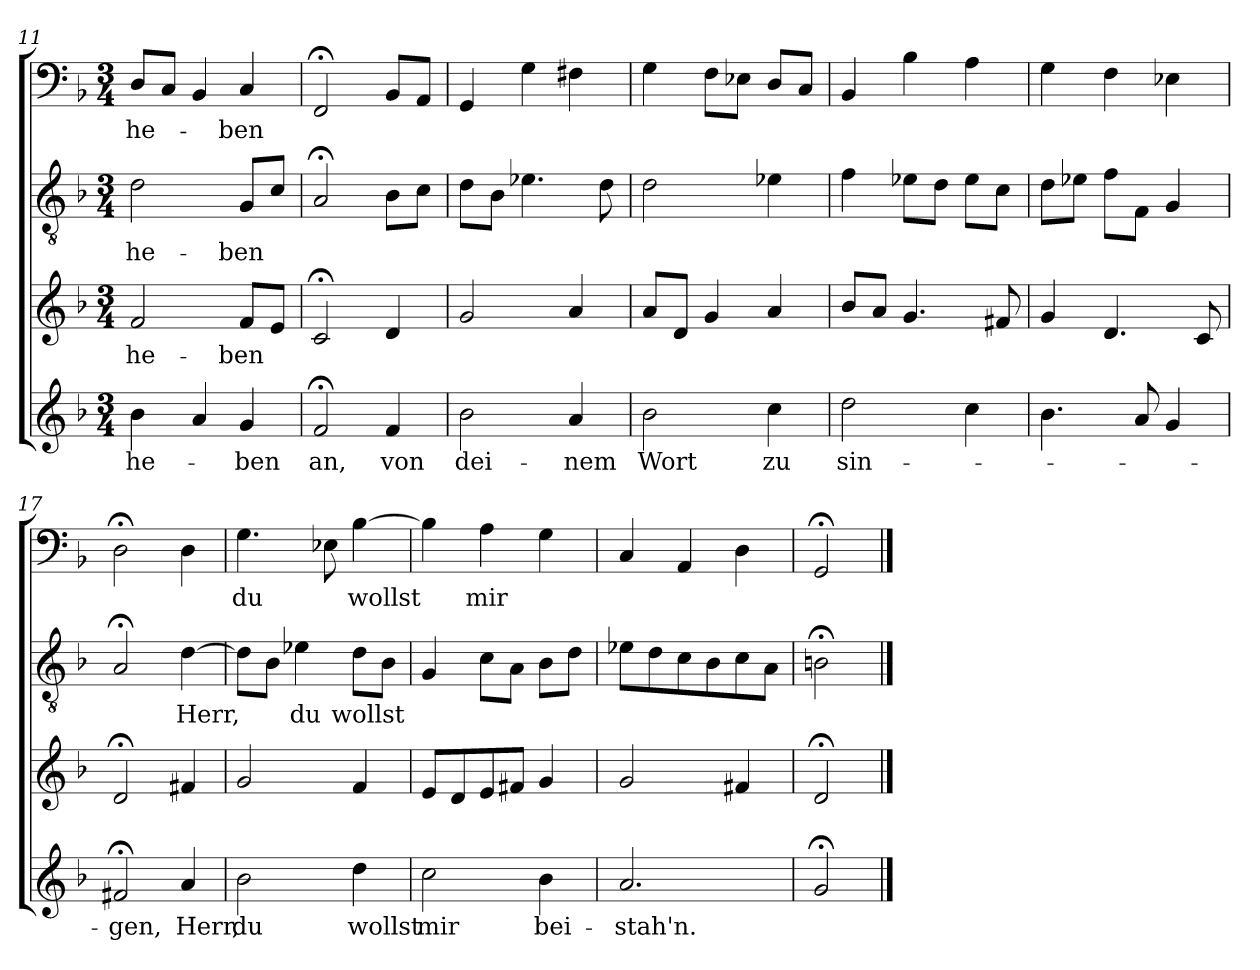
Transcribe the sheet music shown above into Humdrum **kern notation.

**kern	**text	**kern	**text	**kern	**text	**kern	**text
*part4	*part4	*part3	*part3	*part2	*part2	*part1	*part1
*staff4	*staff4	*staff3	*staff3	*staff2	*staff2	*staff1	*staff1
*clefG2	*	*clefG2	*	*clefGv2	*	*clefF4	*
*k[b-]	*	*k[b-]	*	*k[b-]	*	*k[b-]	*
*d:	*	*d:	*	*d:	*	*d:	*
*M3/4	*	*M3/4	*	*M3/4	*	*M3/4	*
=11	=11	=11	=11	=11	=11	=11	=11
4b-\	he-	2f/	he-	2d\	he-	8D/L	he-
.	.	.	.	.	.	8C/J	.
4a/	.	.	.	.	.	4BB-/	.
4g/	-ben	8f/L	-ben	8G/L	-ben	4C/	-ben
.	.	8e/J	.	8c/J	.	.	.
=12	=12	=12	=12	=12	=12	=12	=12
2f;</	an,	2c;</	.	2A;</	.	2FF;</	.
4f/	von	4d/	.	8B-\L	.	8BB-/L	.
.	.	.	.	8c\J	.	8AA/J	.
=13	=13	=13	=13	=13	=13	=13	=13
2b-\	dei-	2g/	.	8d\L	.	4GG/	.
.	.	.	.	8B-\J	.	.	.
.	.	.	.	4.e-X\	.	4G\	.
4a/	-nem	4a/	.	.	.	4F#X\	.
.	.	.	.	8d\	.	.	.
=14	=14	=14	=14	=14	=14	=14	=14
2b-\	Wort	8a/L	.	2d\	.	4G\	.
.	.	8d/J	.	.	.	.	.
.	.	4g/	.	.	.	8F\L	.
.	.	.	.	.	.	8E-X\J	.
4cc\	zu	4a/	.	4e-X\	.	8D/L	.
.	.	.	.	.	.	8C/J	.
=15	=15	=15	=15	=15	=15	=15	=15
2dd\	sin-	8b-/L	.	4f\	.	4BB-/	.
.	.	8a/J	.	.	.	.	.
.	.	4.g/	.	8e-X\L	.	4B-\	.
.	.	.	.	8d\J	.	.	.
4cc\	.	.	.	8e-\L	.	4A\	.
.	.	8f#X/	.	8c\J	.	.	.
=16	=16	=16	=16	=16	=16	=16	=16
4.b-\	.	4g/	.	8d\L	.	4G\	.
.	.	.	.	8e-X\J	.	.	.
.	.	4.d/	.	8f\L	.	4F\	.
8a/	.	.	.	8F\J	.	.	.
4g/	.	.	.	4G/	.	4E-X\	.
.	.	8c/	.	.	.	.	.
=17	=17	=17	=17	=17	=17	=17	=17
2f#X;</	-gen,	2d;</	.	2A;</	.	2D;<\	.
4a/	Herr,	4f#X/	.	[4d\	Herr,	4D\	.
=18	=18	=18	=18	=18	=18	=18	=18
2b-\	du	2g/	.	8d\L]	.	4.G\	du
.	.	.	.	8B-\J	.	.	.
.	.	.	.	4e-X\	du	.	.
.	.	.	.	.	.	8E-X\	.
4dd\	wollst	4f/	.	8d\L	wollst	[4B-\	wollst
.	.	.	.	8B-\J	.	.	.
=19	=19	=19	=19	=19	=19	=19	=19
2cc\	mir	8e/L	.	4G/	.	4B-\]	.
.	.	8d/	.	.	.	.	.
.	.	8e/	.	8c\L	.	4A\	mir
.	.	8f#X/J	.	8A\J	.	.	.
4b-\	bei-	4g/	.	8B-\L	.	4G\	.
.	.	.	.	8d\J	.	.	.
=20	=20	=20	=20	=20	=20	=20	=20
2.a/	-stah'n.	2g/	.	8e-X\L	.	4C/	.
.	.	.	.	8d\	.	.	.
.	.	.	.	8c\	.	4AA/	.
.	.	.	.	8B-\	.	.	.
.	.	4f#X/	.	8c\	.	4D\	.
.	.	.	.	8A\J	.	.	.
=21	=21	=21	=21	=21	=21	=21	=21
2g;</	.	2d;</	.	2Bn;<\	.	2GG;</	.
==	==	==	==	==	==	==	==
*-	*-	*-	*-	*-	*-	*-	*-
